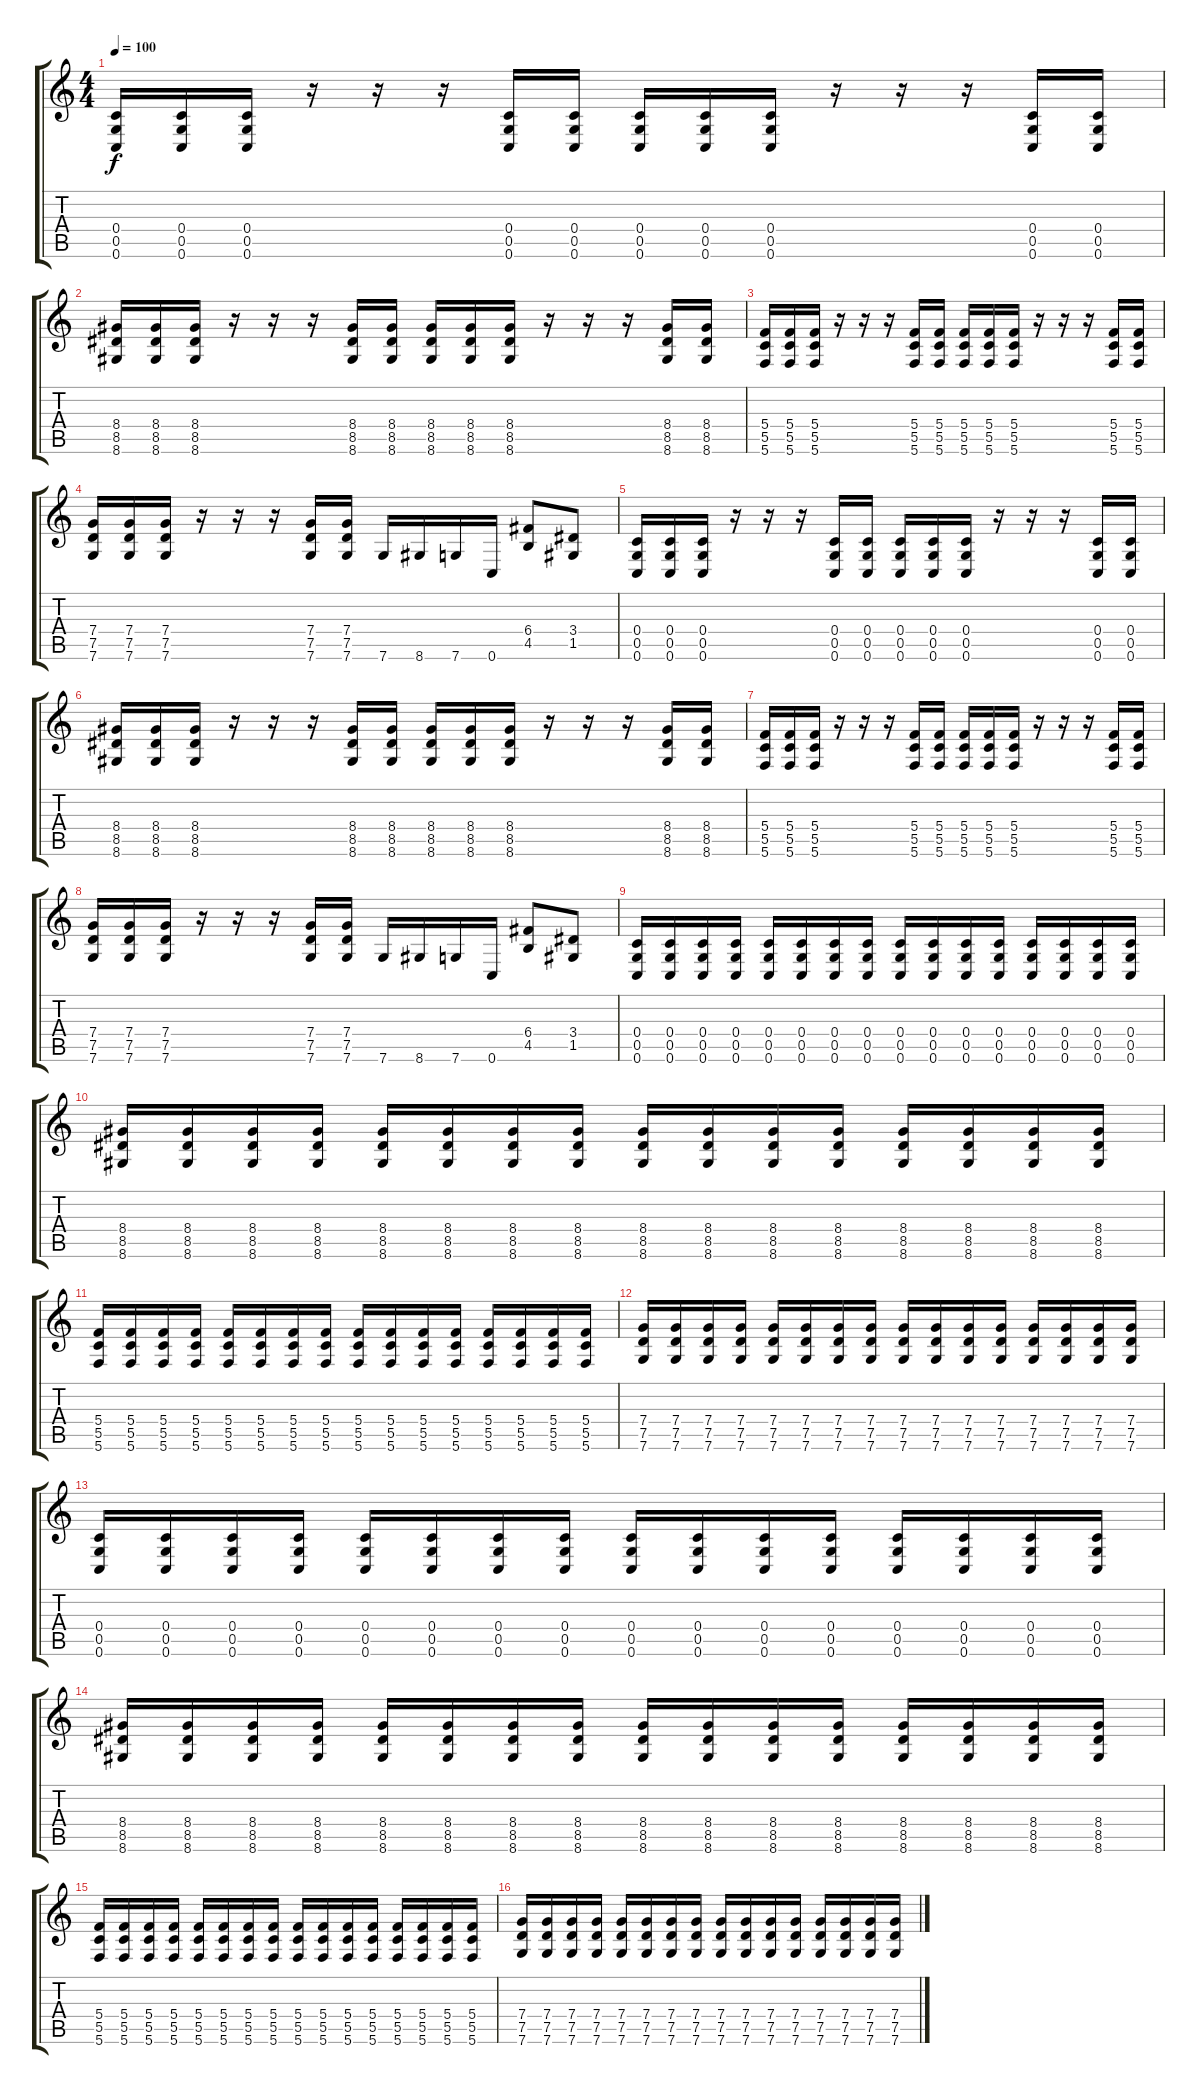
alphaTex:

\track (" " " ") {instrument distortionguitar}
\staff {score tabs}
\tuning (D4 A3 F3 C3 G2 C2) {hide}
\ts (4 4)
\tempo 100
\clef g2
\ks c
(0.4 0.5 0.6).16{dy f} (0.4 0.5 0.6).16 (0.4 0.5 0.6).16 r.16 r.16 r.16 (0.4 0.5 0.6).16 (0.4 0.5 0.6).16 (0.4 0.5 0.6).16 (0.4 0.5 0.6).16 (0.4 0.5 0.6).16 r.16 r.16 r.16 (0.4 0.5 0.6).16 (0.4 0.5 0.6).16 |
(8.4 8.5 8.6).16 (8.4 8.5 8.6).16 (8.4 8.5 8.6).16 r.16 r.16 r.16 (8.4 8.5 8.6).16 (8.4 8.5 8.6).16 (8.4 8.5 8.6).16 (8.4 8.5 8.6).16 (8.4 8.5 8.6).16 r.16 r.16 r.16 (8.4 8.5 8.6).16 (8.4 8.5 8.6).16 |
(5.4 5.5 5.6).16 (5.4 5.5 5.6).16 (5.4 5.5 5.6).16 r.16 r.16 r.16 (5.4 5.5 5.6).16 (5.4 5.5 5.6).16 (5.4 5.5 5.6).16 (5.4 5.5 5.6).16 (5.4 5.5 5.6).16 r.16 r.16 r.16 (5.4 5.5 5.6).16 (5.4 5.5 5.6).16 |
(7.4 7.5 7.6).16 (7.4 7.5 7.6).16 (7.4 7.5 7.6).16 r.16 r.16 r.16 (7.4 7.5 7.6).16 (7.4 7.5 7.6).16 7.6.16 8.6.16 7.6.16 0.6.16 (6.4 4.5).8 (3.4 1.5).8 |
(0.4 0.5 0.6).16 (0.4 0.5 0.6).16 (0.4 0.5 0.6).16 r.16 r.16 r.16 (0.4 0.5 0.6).16 (0.4 0.5 0.6).16 (0.4 0.5 0.6).16 (0.4 0.5 0.6).16 (0.4 0.5 0.6).16 r.16 r.16 r.16 (0.4 0.5 0.6).16 (0.4 0.5 0.6).16 |
(8.4 8.5 8.6).16 (8.4 8.5 8.6).16 (8.4 8.5 8.6).16 r.16 r.16 r.16 (8.4 8.5 8.6).16 (8.4 8.5 8.6).16 (8.4 8.5 8.6).16 (8.4 8.5 8.6).16 (8.4 8.5 8.6).16 r.16 r.16 r.16 (8.4 8.5 8.6).16 (8.4 8.5 8.6).16 |
(5.4 5.5 5.6).16 (5.4 5.5 5.6).16 (5.4 5.5 5.6).16 r.16 r.16 r.16 (5.4 5.5 5.6).16 (5.4 5.5 5.6).16 (5.4 5.5 5.6).16 (5.4 5.5 5.6).16 (5.4 5.5 5.6).16 r.16 r.16 r.16 (5.4 5.5 5.6).16 (5.4 5.5 5.6).16 |
(7.4 7.5 7.6).16 (7.4 7.5 7.6).16 (7.4 7.5 7.6).16 r.16 r.16 r.16 (7.4 7.5 7.6).16 (7.4 7.5 7.6).16 7.6.16 8.6.16 7.6.16 0.6.16 (6.4 4.5).8 (3.4 1.5).8 |
(0.4 0.5 0.6).16 (0.4 0.5 0.6).16 (0.4 0.5 0.6).16 (0.4 0.5 0.6).16 (0.4 0.5 0.6).16 (0.4 0.5 0.6).16 (0.4 0.5 0.6).16 (0.4 0.5 0.6).16 (0.4 0.5 0.6).16 (0.4 0.5 0.6).16 (0.4 0.5 0.6).16 (0.4 0.5 0.6).16 (0.4 0.5 0.6).16 (0.4 0.5 0.6).16 (0.4 0.5 0.6).16 (0.4 0.5 0.6).16 |
(8.4 8.5 8.6).16 (8.4 8.5 8.6).16 (8.4 8.5 8.6).16 (8.4 8.5 8.6).16 (8.4 8.5 8.6).16 (8.4 8.5 8.6).16 (8.4 8.5 8.6).16 (8.4 8.5 8.6).16 (8.4 8.5 8.6).16 (8.4 8.5 8.6).16 (8.4 8.5 8.6).16 (8.4 8.5 8.6).16 (8.4 8.5 8.6).16 (8.4 8.5 8.6).16 (8.4 8.5 8.6).16 (8.4 8.5 8.6).16 |
(5.4 5.5 5.6).16 (5.4 5.5 5.6).16 (5.4 5.5 5.6).16 (5.4 5.5 5.6).16 (5.4 5.5 5.6).16 (5.4 5.5 5.6).16 (5.4 5.5 5.6).16 (5.4 5.5 5.6).16 (5.4 5.5 5.6).16 (5.4 5.5 5.6).16 (5.4 5.5 5.6).16 (5.4 5.5 5.6).16 (5.4 5.5 5.6).16 (5.4 5.5 5.6).16 (5.4 5.5 5.6).16 (5.4 5.5 5.6).16 |
(7.4 7.5 7.6).16 (7.4 7.5 7.6).16 (7.4 7.5 7.6).16 (7.4 7.5 7.6).16 (7.4 7.5 7.6).16 (7.4 7.5 7.6).16 (7.4 7.5 7.6).16 (7.4 7.5 7.6).16 (7.4 7.5 7.6).16 (7.4 7.5 7.6).16 (7.4 7.5 7.6).16 (7.4 7.5 7.6).16 (7.4 7.5 7.6).16 (7.4 7.5 7.6).16 (7.4 7.5 7.6).16 (7.4 7.5 7.6).16 |
(0.4 0.5 0.6).16 (0.4 0.5 0.6).16 (0.4 0.5 0.6).16 (0.4 0.5 0.6).16 (0.4 0.5 0.6).16 (0.4 0.5 0.6).16 (0.4 0.5 0.6).16 (0.4 0.5 0.6).16 (0.4 0.5 0.6).16 (0.4 0.5 0.6).16 (0.4 0.5 0.6).16 (0.4 0.5 0.6).16 (0.4 0.5 0.6).16 (0.4 0.5 0.6).16 (0.4 0.5 0.6).16 (0.4 0.5 0.6).16 |
(8.4 8.5 8.6).16 (8.4 8.5 8.6).16 (8.4 8.5 8.6).16 (8.4 8.5 8.6).16 (8.4 8.5 8.6).16 (8.4 8.5 8.6).16 (8.4 8.5 8.6).16 (8.4 8.5 8.6).16 (8.4 8.5 8.6).16 (8.4 8.5 8.6).16 (8.4 8.5 8.6).16 (8.4 8.5 8.6).16 (8.4 8.5 8.6).16 (8.4 8.5 8.6).16 (8.4 8.5 8.6).16 (8.4 8.5 8.6).16 |
(5.4 5.5 5.6).16 (5.4 5.5 5.6).16 (5.4 5.5 5.6).16 (5.4 5.5 5.6).16 (5.4 5.5 5.6).16 (5.4 5.5 5.6).16 (5.4 5.5 5.6).16 (5.4 5.5 5.6).16 (5.4 5.5 5.6).16 (5.4 5.5 5.6).16 (5.4 5.5 5.6).16 (5.4 5.5 5.6).16 (5.4 5.5 5.6).16 (5.4 5.5 5.6).16 (5.4 5.5 5.6).16 (5.4 5.5 5.6).16 |
(7.4 7.5 7.6).16 (7.4 7.5 7.6).16 (7.4 7.5 7.6).16 (7.4 7.5 7.6).16 (7.4 7.5 7.6).16 (7.4 7.5 7.6).16 (7.4 7.5 7.6).16 (7.4 7.5 7.6).16 (7.4 7.5 7.6).16 (7.4 7.5 7.6).16 (7.4 7.5 7.6).16 (7.4 7.5 7.6).16 (7.4 7.5 7.6).16 (7.4 7.5 7.6).16 (7.4 7.5 7.6).16 (7.4 7.5 7.6).16
